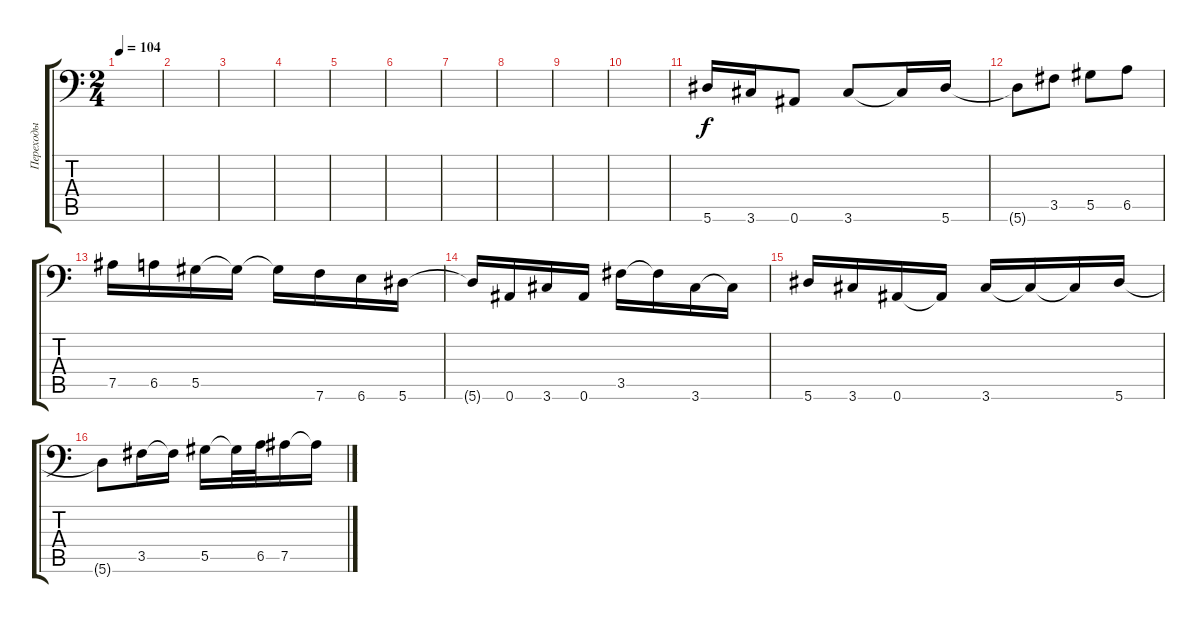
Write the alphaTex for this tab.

\track ("Переходы" "Переходы") {instrument distortionguitar}
\staff {score tabs}
\tuning (Bb3 F3 Db3 Ab2 Eb2 Bb1) {hide}
\ts (2 4)
\tempo 104
\clef f4
\ks c
|
|
|
|
|
|
|
|
|
|
5.6.16 3.6.16 0.6.8 3.6.8 3.6{t}.16 5.6.16 |
5.6{t}.8 3.5.8 5.5.8 6.5.8 |
7.5.16 6.5.16 5.5.16 5.5{t}.16 5.5{t}.16 7.6.16 6.6.16 5.6.16 |
5.6{t}.16 0.6.16 3.6.16 0.6.16 3.5.16 3.5{t}.16 3.6.16 3.6{t}.16 |
5.6.16 3.6.16 0.6.16 0.6{t}.16 3.6.16 3.6{t}.16 3.6{t}.16 5.6.16 |
5.6{t}.8 3.5.16 3.5{t}.16 5.5.16 5.5{t}.32 6.5.32 7.5.16 7.5{t}.16
